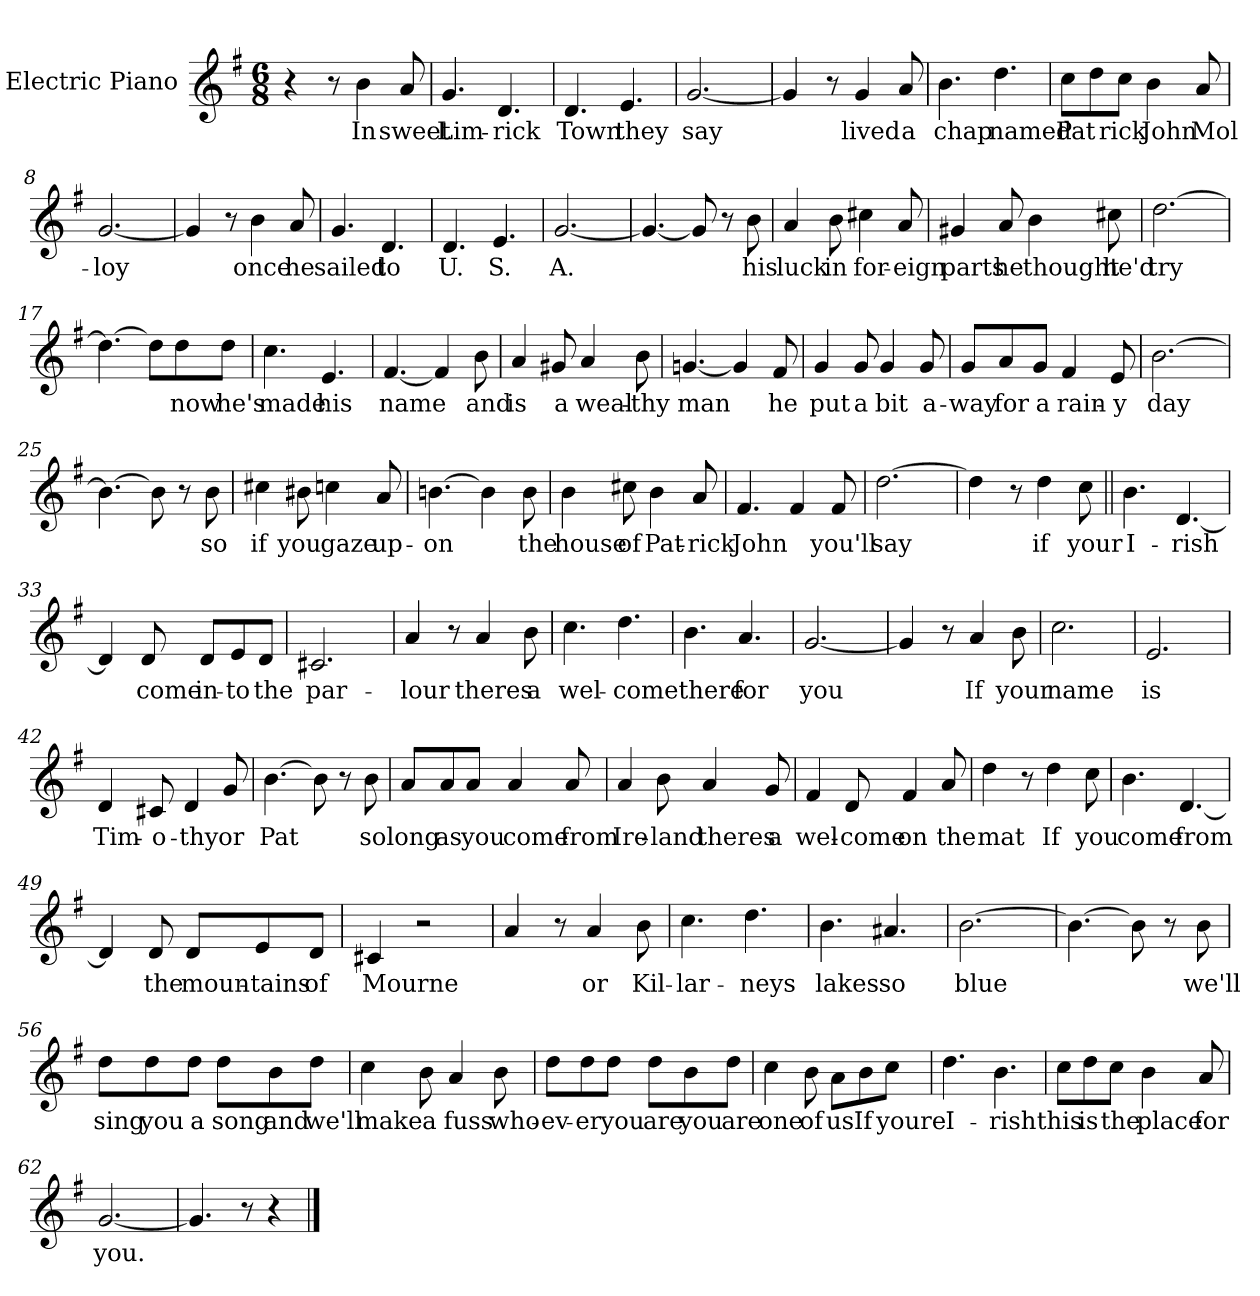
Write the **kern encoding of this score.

**kern	**text
*part1	*part1
*staff1	*staff1
*I"Electric Piano	*
*I'E.Pno	*
*clefG2	*
*k[f#]	*
*G:	*
*M6/8	*
=1	=1
4r	.
8r	.
4b\	In
8a/	sweet
=2	=2
4.g/	Lim-
4.d/	-rick
=3	=3
4.d/	Town
4.e/	they
=4	=4
[2.g/	say
=5	=5
4g/]	.
8r	.
4g/	lived
8a/	a
!!LO:LB:g=z
=6	=6
4.b\	chap
4.dd\	named
=7	=7
8cc\L	-Pat
8dd\	.
8cc\J	rick
4b\	John
8a/	Mol-
=8	=8
[2.g/	-loy
=9	=9
4g/]	.
8r	.
4b\	once
8a/	he
=10	=10
4.g/	sailed
4.d/	to
=11	=11
4.d/	U.
4.e/	S.
=12	=12
[2.g/	A.
!!LO:LB:g=z
=13	=13
4.g/_	.
8g/]	.
8r	.
8b\	his
=14	=14
4a/	luck
8b\	in
4cc#X\	for-
8a/	-eign
=15	=15
4g#X/	parts
8a/	he
4b\	thought
8cc#X\	he'd
=16	=16
[2.dd\	try
=17	=17
4.dd\_	.
8dd\L]	.
8dd\	now
8dd\J	he's
!!LO:LB:g=z
=18	=18
4.cc\	made
4.e/	his
=19	=19
[4.f#/	name
4f#/]	.
8b\	and
=20	=20
4a/	is
8g#X/	a
4a/	weal-
8b\	-thy
=21	=21
[4.gn/	man
4g/]	.
8f#/	he
=22	=22
4g/	put
8g/	a
4g/	bit
8g/	a-
!!LO:LB:g=z
=23	=23
8g/L	-way
8a/	for
8g/J	a
4f#/	rain-
8e/	-y
=24	=24
[2.b\	day
=25	=25
4.b\_	.
8b\]	.
8r	.
8b\	so
=26	=26
4cc#X\	if
8b#X\	you
4ccn\	gaze
8a/	up-
=27	=27
[4.bn\	-on
4b\]	.
8b\	the
!!LO:LB:g=z
=28	=28
4b\	house
8cc#X\	of
4b\	Pat-
8a/	-rick
=29	=29
4.f#/	John
4f#/	.
8f#/	you'll
=30	=30
[2.dd\	say
=31	=31
4dd\]	.
8r	.
4dd\	if
8cc\	your
=32||	=32||
4.b\	I-
[4.d/	-rish
!!LO:LB:g=z
=33	=33
4d/]	.
8d/	come
8d/L	in-
8e/	-to
8d/J	the
=34	=34
2.c#X/	par-
=35	=35
4a/	-lour
8r	.
4a/	theres
8b\	a
=36	=36
4.cc\	wel-
4.dd\	-come
=37	=37
4.b\	there
4.a/	for
=38	=38
[2.g/	you
!!LO:LB:g=z
=39	=39
4g/]	.
8r	.
4a/	If
8b\	your
=40	=40
2.cc\	name
=41	=41
2.e/	is
=42	=42
4d/	Tim-
8c#X/	-o-
4d/	-thy
8g/	or
=43	=43
[4.b\	Pat
8b\]	.
8r	.
8b\	so
=44	=44
8a/L	long
8a/	as
8a/J	you
4a/	come
8a/	from
!!LO:PB:g=z
=45	=45
4a/	Ire-
8b\	-land
4a/	theres
8g/	a
=46	=46
4f#/	wel-
8d/	-come
4f#/	on
8a/	the
=47	=47
4dd\	mat
8r	.
4dd\	If
8cc\	you
=48	=48
4.b\	come
[4.d/	from
!!LO:LB:g=z
=49	=49
4d/]	.
8d/	the
8d/L	moun-
8e/	-tains
8d/J	of
=50	=50
4c#X/	Mourne
2r	.
=51	=51
4a/	.
8r	.
4a/	or
8b\	Kil-
=52	=52
4.cc\	-lar-
4.dd\	-neys
=53	=53
4.b\	lakes
4.a#X/	so
=54	=54
[2.b\	blue
!!LO:LB:g=z
=55	=55
4.b\_	.
8b\]	.
8r	.
8b\	we'll
=56	=56
8dd\L	sing
8dd\	you
8dd\J	a
8dd\L	song
8b\	and
8dd\J	we'll
=57	=57
4cc\	make
8b\	a
4a/	fuss
8b\	who-
!!LO:LB:g=z
=58	=58
8dd\L	-ev-
8dd\	-er
8dd\J	you
8dd\L	are
8b\	you
8dd\J	are
=59	=59
4cc\	one
8b\	of
8a\L	us
8b\	If
8cc\J	youre
=60	=60
4.dd\	I-
4.b\	-rish
=61	=61
8cc\L	this
8dd\	is
8cc\J	the
4b\	place
8a/	for
!!LO:LB:g=z
=62	=62
[2.g/	you.
=63	=63
4.g/]	.
8r	.
4r	.
==	==
*-	*-
